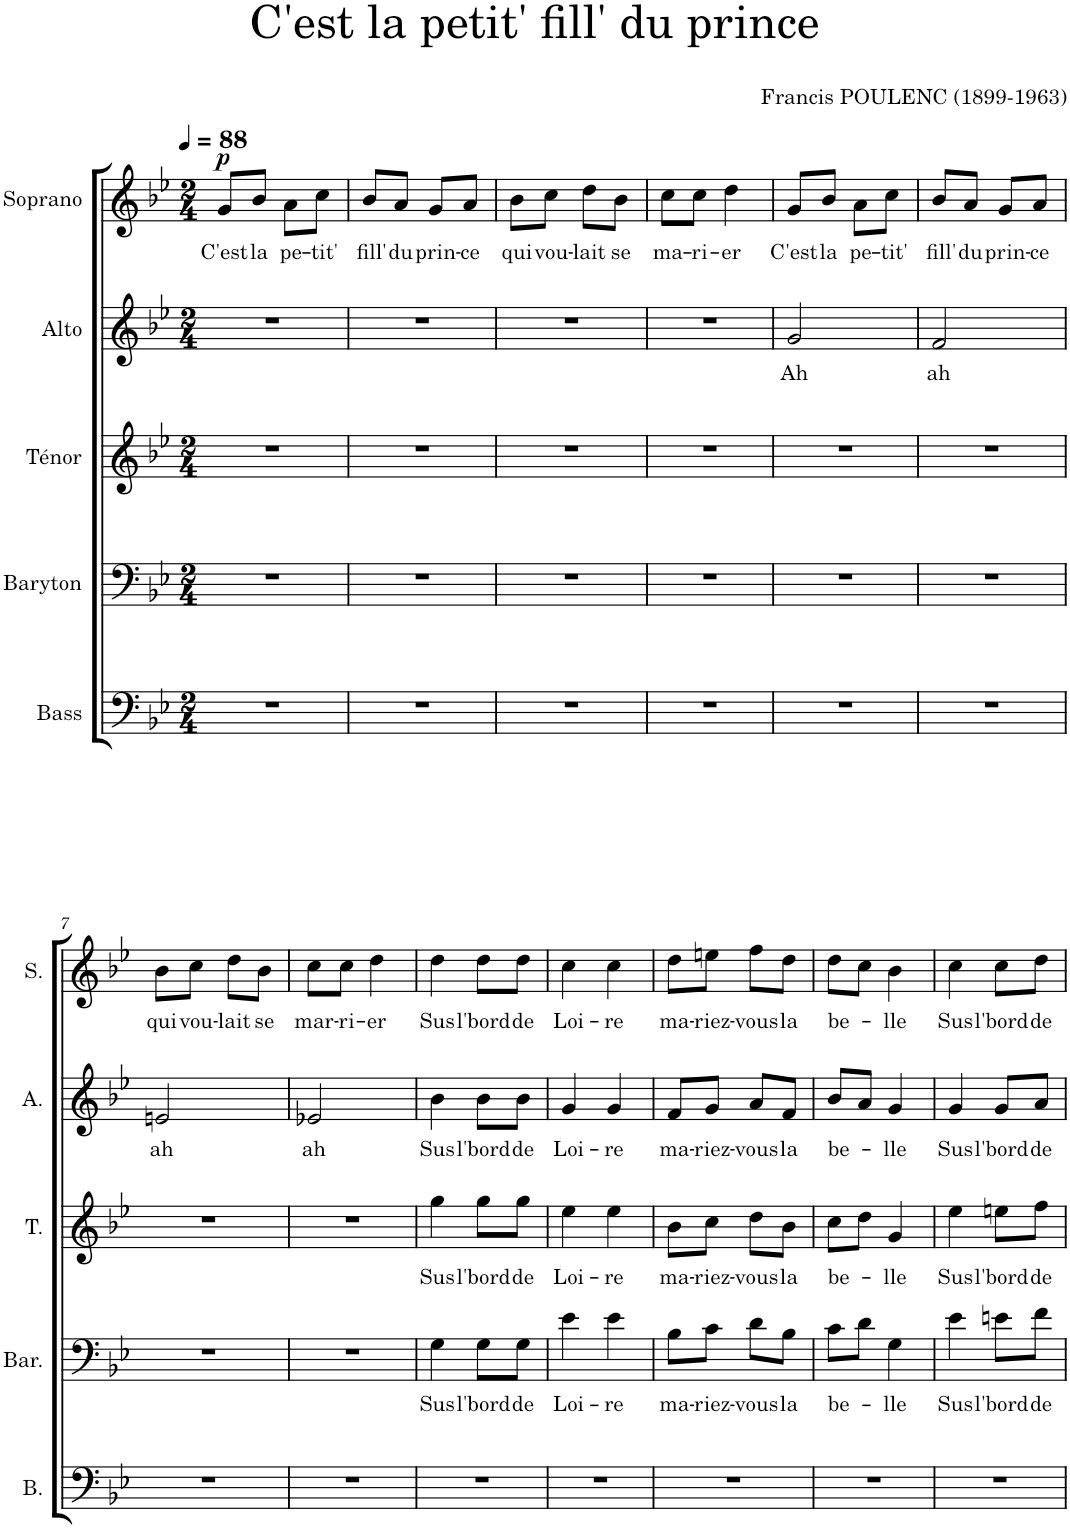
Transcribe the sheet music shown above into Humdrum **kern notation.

**kern	**kern	**text	**kern	**text	**kern	**text	**kern	**text	**dynam
*part5	*part4	*part4	*part3	*part3	*part2	*part2	*part1	*part1	*part1
*staff5	*staff4	*staff4	*staff3	*staff3	*staff2	*staff2	*staff1	*staff1	*staff1
*I"Bass	*I"Baryton	*	*I"Ténor	*	*I"Alto	*	*I"Soprano	*	*
*I'B.	*I'Bar.	*	*I'T.	*	*I'A.	*	*I'S.	*	*
*clefF4	*clefF4	*	*clefG2	*	*clefG2	*	*clefG2	*	*
*k[b-e-]	*k[b-e-]	*	*k[b-e-]	*	*k[b-e-]	*	*k[b-e-]	*	*
*M2/4	*M2/4	*	*M2/4	*	*M2/4	*	*M2/4	*	*
*MM88	*MM88	*	*MM88	*	*MM88	*	*MM88	*	*
=1	=1	=1	=1	=1	=1	=1	=1	=1	=1
!	!	!	!	!	!	!	!	!LO:LY:b	!LO:DY:a
2r	2r	.	2r	.	2r	.	8g/L	C'est	p
!	!	!	!	!	!	!	!	!LO:LY:b	!
.	.	.	.	.	.	.	8b-/J	la	.
!	!	!	!	!	!	!	!	!LO:LY:b	!
.	.	.	.	.	.	.	8a\L	pe-	.
!	!	!	!	!	!	!	!	!LO:LY:b	!
.	.	.	.	.	.	.	8cc\J	-tit'	.
=2	=2	=2	=2	=2	=2	=2	=2	=2	=2
!	!	!	!	!	!	!	!	!LO:LY:b	!
2r	2r	.	2r	.	2r	.	8b-/L	fill'	.
!	!	!	!	!	!	!	!	!LO:LY:b	!
.	.	.	.	.	.	.	8a/J	du	.
!	!	!	!	!	!	!	!	!LO:LY:b	!
.	.	.	.	.	.	.	8g/L	prin-	.
!	!	!	!	!	!	!	!	!LO:LY:b	!
.	.	.	.	.	.	.	8a/J	-ce	.
=3	=3	=3	=3	=3	=3	=3	=3	=3	=3
!	!	!	!	!	!	!	!	!LO:LY:b	!
2r	2r	.	2r	.	2r	.	8b-\L	qui	.
!	!	!	!	!	!	!	!	!LO:LY:b	!
.	.	.	.	.	.	.	8cc\J	vou-	.
!	!	!	!	!	!	!	!	!LO:LY:b	!
.	.	.	.	.	.	.	8dd\L	-lait	.
!	!	!	!	!	!	!	!	!LO:LY:b	!
.	.	.	.	.	.	.	8b-\J	se	.
=4	=4	=4	=4	=4	=4	=4	=4	=4	=4
!	!	!	!	!	!	!	!	!LO:LY:b	!
2r	2r	.	2r	.	2r	.	8cc\L	ma-	.
!	!	!	!	!	!	!	!	!LO:LY:b	!
.	.	.	.	.	.	.	8cc\J	-ri-	.
!	!	!	!	!	!	!	!	!LO:LY:b	!
.	.	.	.	.	.	.	4dd\	-er	.
=5	=5	=5	=5	=5	=5	=5	=5	=5	=5
!	!	!	!	!	!	!LO:LY:b	!	!LO:LY:b	!
2r	2r	.	2r	.	2g/	Ah	8g/L	C'est	.
!	!	!	!	!	!	!	!	!LO:LY:b	!
.	.	.	.	.	.	.	8b-/J	la	.
!	!	!	!	!	!	!	!	!LO:LY:b	!
.	.	.	.	.	.	.	8a\L	pe-	.
!	!	!	!	!	!	!	!	!LO:LY:b	!
.	.	.	.	.	.	.	8cc\J	-tit'	.
=6	=6	=6	=6	=6	=6	=6	=6	=6	=6
!	!	!	!	!	!	!LO:LY:b	!	!LO:LY:b	!
2r	2r	.	2r	.	2f/	ah	8b-/L	fill'	.
!	!	!	!	!	!	!	!	!LO:LY:b	!
.	.	.	.	.	.	.	8a/J	du	.
!	!	!	!	!	!	!	!	!LO:LY:b	!
.	.	.	.	.	.	.	8g/L	prin-	.
!	!	!	!	!	!	!	!	!LO:LY:b	!
.	.	.	.	.	.	.	8a/J	-ce	.
!!LO:LB:g=z
=7	=7	=7	=7	=7	=7	=7	=7	=7	=7
!	!	!	!	!	!	!LO:LY:b	!	!LO:LY:b	!
2r	2r	.	2r	.	2en/	ah	8b-\L	qui	.
!	!	!	!	!	!	!	!	!LO:LY:b	!
.	.	.	.	.	.	.	8cc\J	vou-	.
!	!	!	!	!	!	!	!	!LO:LY:b	!
.	.	.	.	.	.	.	8dd\L	-lait	.
!	!	!	!	!	!	!	!	!LO:LY:b	!
.	.	.	.	.	.	.	8b-\J	se	.
=8	=8	=8	=8	=8	=8	=8	=8	=8	=8
!	!	!	!	!	!	!LO:LY:b	!	!LO:LY:b	!
2r	2r	.	2r	.	2e-X/	ah	8cc\L	mar-	.
!	!	!	!	!	!	!	!	!LO:LY:b	!
.	.	.	.	.	.	.	8cc\J	-ri-	.
!	!	!	!	!	!	!	!	!LO:LY:b	!
.	.	.	.	.	.	.	4dd\	-er	.
=9	=9	=9	=9	=9	=9	=9	=9	=9	=9
!	!	!LO:LY:b	!	!LO:LY:b	!	!LO:LY:b	!	!LO:LY:b	!
2r	4G\	Sus	4gg\	Sus	4b-\	Sus	4dd\	Sus	.
!	!	!LO:LY:b	!	!LO:LY:b	!	!LO:LY:b	!	!LO:LY:b	!
.	8G\L	l'bord	8gg\L	l'bord	8b-\L	l'bord	8dd\L	l'bord	.
!	!	!LO:LY:b	!	!LO:LY:b	!	!LO:LY:b	!	!LO:LY:b	!
.	8G\J	de	8gg\J	de	8b-\J	de	8dd\J	de	.
=10	=10	=10	=10	=10	=10	=10	=10	=10	=10
!	!	!LO:LY:b	!	!LO:LY:b	!	!LO:LY:b	!	!LO:LY:b	!
2r	4e-\	Loi-	4ee-\	Loi-	4g/	Loi-	4cc\	Loi-	.
!	!	!LO:LY:b	!	!LO:LY:b	!	!LO:LY:b	!	!LO:LY:b	!
.	4e-\	-re	4ee-\	-re	4g/	-re	4cc\	-re	.
=11	=11	=11	=11	=11	=11	=11	=11	=11	=11
!	!	!LO:LY:b	!	!LO:LY:b	!	!LO:LY:b	!	!LO:LY:b	!
2r	8B-\L	ma-	8b-\L	ma-	8f/L	ma-	8dd\L	ma-	.
!	!	!LO:LY:b	!	!LO:LY:b	!	!LO:LY:b	!	!LO:LY:b	!
.	8c\J	-riez-	8cc\J	-riez-	8g/J	-riez-	8een\J	-riez-	.
!	!	!LO:LY:b	!	!LO:LY:b	!	!LO:LY:b	!	!LO:LY:b	!
.	8d\L	-vous	8dd\L	-vous	8a/L	-vous	8ff\L	-vous	.
!	!	!LO:LY:b	!	!LO:LY:b	!	!LO:LY:b	!	!LO:LY:b	!
.	8B-\J	la	8b-\J	la	8f/J	la	8dd\J	la	.
=12	=12	=12	=12	=12	=12	=12	=12	=12	=12
!	!	!LO:LY:b	!	!LO:LY:b	!	!LO:LY:b	!	!LO:LY:b	!
2r	8c\L	be-	8cc\L	be-	8b-/L	be-	8dd\L	be-	.
.	8d\J	.	8dd\J	.	8a/J	.	8cc\J	.	.
!	!	!LO:LY:b	!	!LO:LY:b	!	!LO:LY:b	!	!LO:LY:b	!
.	4G\	-lle	4g/	-lle	4g/	-lle	4b-\	-lle	.
=13	=13	=13	=13	=13	=13	=13	=13	=13	=13
!	!	!LO:LY:b	!	!LO:LY:b	!	!LO:LY:b	!	!LO:LY:b	!
2r	4e-\	Sus	4ee-\	Sus	4g/	Sus	4cc\	Sus	.
!	!	!LO:LY:b	!	!LO:LY:b	!	!LO:LY:b	!	!LO:LY:b	!
.	8en\L	l'bord	8een\L	l'bord	8g/L	l'bord	8cc\L	l'bord	.
!	!	!LO:LY:b	!	!LO:LY:b	!	!LO:LY:b	!	!LO:LY:b	!
.	8f\J	de	8ff\J	de	8a/J	de	8dd\J	de	.
=	=	=	=	=	=	=	=	=	=
*-	*-	*-	*-	*-	*-	*-	*-	*-	*-
